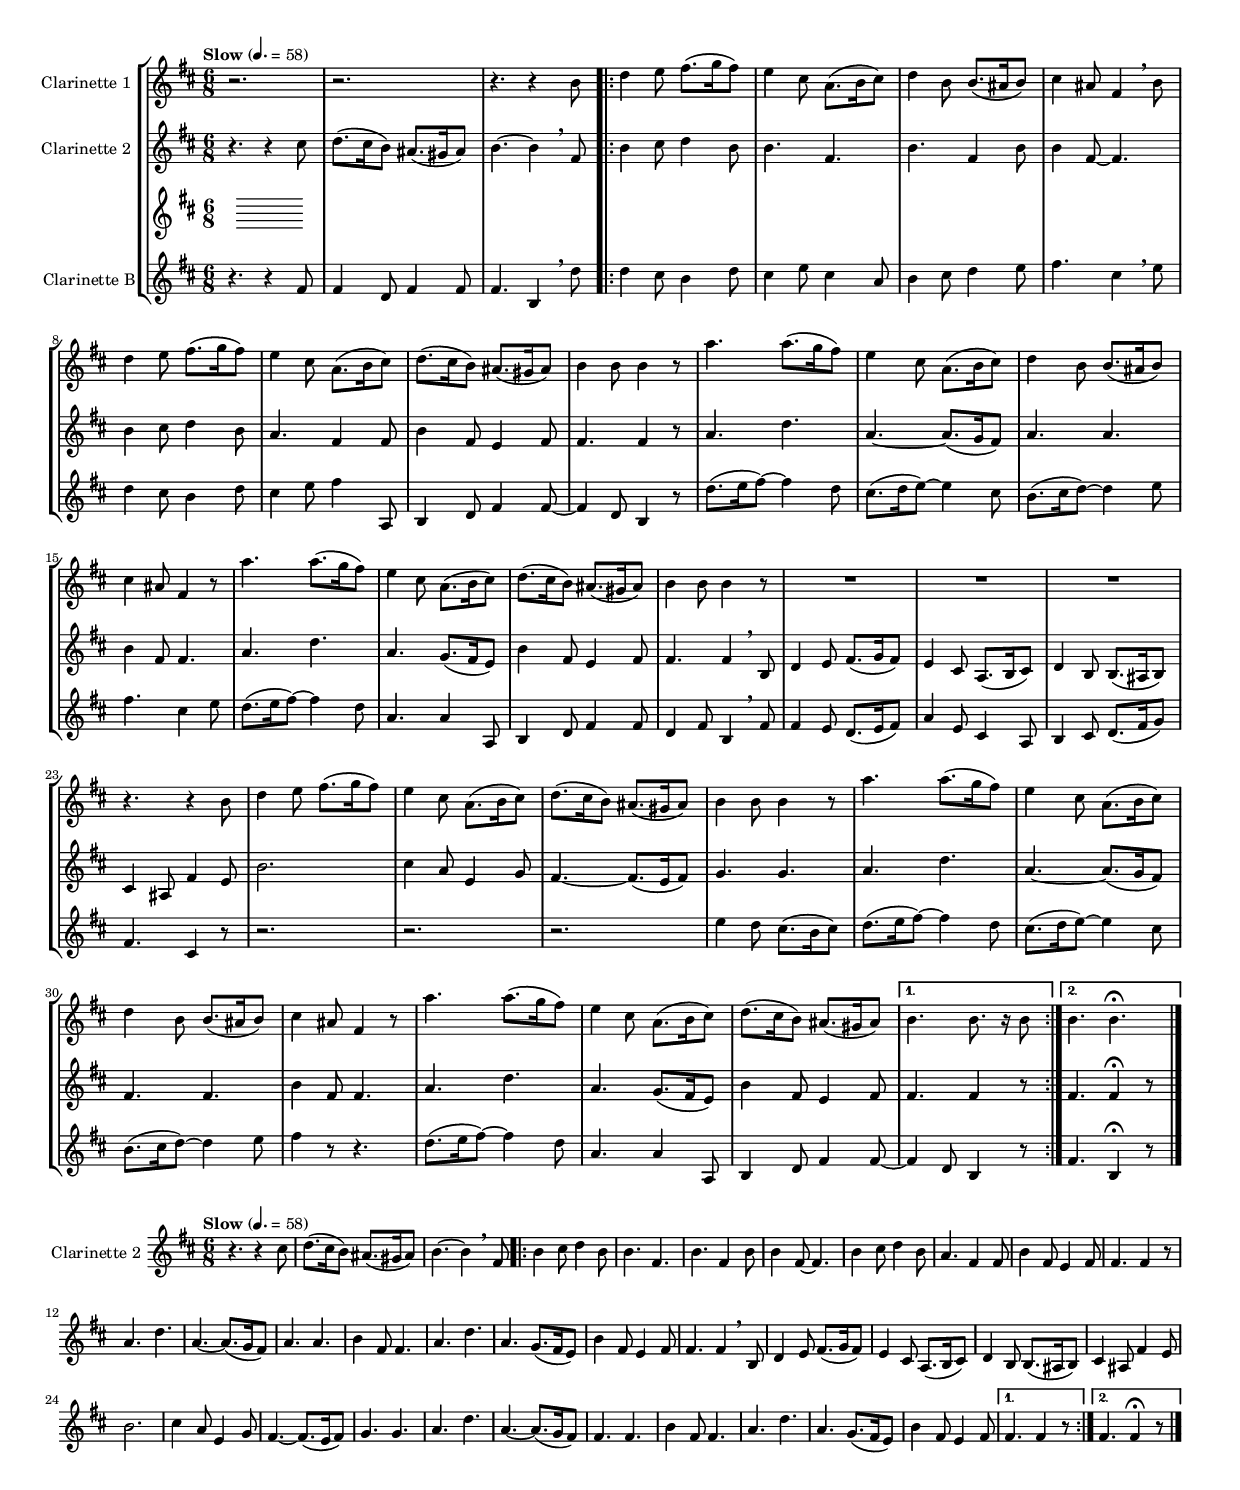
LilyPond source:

\version "2.8.1"

#(set-global-staff-size 20)

global = {
  \key g \major
  \time 6/8
  \tempo "Slow" 4. = 58
}

% mBreak = { \break }
mBreak = { }

clarinetOne = \new Voice \relative c'' { 
% \transpose d' a {
  \set Staff.instrumentName = #"Clarinette 1 "
  r2. |
  r2. |
  r4. r4 e8 
  \repeat volta 2 {
    g4 a8 b8.( c16 b8) |
    a4 fis8 d8.( e16 fis8) |
    g4 e8 e8.( dis16 e8) |
    fis4 dis8 b4 \breathe e8 | %%% 7
    g4 a8 b8.( c16 b8) | 
    a4 fis8 d8.( e16 fis8) | 
    g8.( fis16 e8) dis8.( cis16 dis8) |
    e4 e8 e4 r8 |
    d'4. d8.( c16 b8) |
    a4 fis8 d8.( e16 fis8) | %%% 13
    g4 e8 e8.( dis16 e8) | 
    fis4 dis8 b4 r8 | 
    d'4. d8.( c16 b8) | 
    a4 fis8 d8.( e16 fis8) |
    g8.( fis16 e8) dis8.( cis16 dis8) |
    e4 e8 e4 r8 | %%% 19
    R2. |
    R2. | 
    R2. |
    r4. r4 e8 |
    g4 a8 b8.( c16 b8) |
    a4 fis8 d8.( e16 fis8) |
    g8.( fis16 e8) dis8.( cis16 dis8) | %%% 26
    e4 e8 e4 r8 |
    d'4. d8.( c16 b8) | 
    a4 fis8 d8.( e16 fis8) |
    g4 e8 e8.( dis16 e8) | 
    fis4 dis8 b4 r8 |
    d'4. d8.( c16 b8) | %%% 32
    a4 fis8 d8.( e16 fis8) |
    g8.( fis16 e8) dis8.( cis16 dis8)
  }
  \alternative {
    {e4. e8. r16 e8}
    {e4. e4. \fermata \bar "|."}
  }  
}


clarinetTwo = \new Voice \relative c'' {
  \set Staff.instrumentName = #"Clarinette 2 "
  r4. r4 fis8 |
  g8.( fis16 e8) dis8.( cis16 dis8) |
  e4.~ e4 \breathe b8 
  \repeat volta 2 {
    e4 fis8 g4 e8 |
    e4. b4. |
    e4. b4 e8 |
    e4 b8~ b4. |
    e4 fis8 g4 e8 |
    d4. b4 b8 |
    e4 b8 a4 b8 |
    b4. b4 r8 |
    d4. g4. |
    d4.~ d8.( c16 b8) |
    d4. d4.|
    e4 b8 b4. | 
    d4. g4. |
    d4. c8.( b16 a8) |
    e'4 b8 a4 b8 |
    b4. b4 \breathe e,8 |
    g4 a8 b8.( c16 b8) |
    a4 fis8 d8.( e16 fis8) |
    g4 e8 e8.( dis16 e8) |
    fis4 dis8 b'4 a8 |
    e'2. |
    fis4 d8 a4 c8 |
    b4.~ b8.( a 16 b8) |
    c4. c4. |
    d4. g4. |
    d4.~ d8.( c16 b8) |
    b4. b4. |
    e4 b8 b4. |
    d4. g4. |
    d4. c8.( b16 a8) |
    e'4 b8 a4 b8 
  }
  \alternative {
    { b4. b4 r8 | }
    { b4. b4\fermata r8 \bar "|."}
  }
}

clarinetThree = \new Voice {
}

clarinetFour = \new Voice \relative c'' {
  \set Staff.instrumentName = #"Clarinette B"
  r4. r4 b8 |
  b4 g8 b4 b8 |
  b4. e,4 \breathe g'8 
  \repeat volta 2 {
    g4 fis8 e4 g8 |
    fis4 a8 fis4 d8 |
    e4 fis8 g4 a8 |
    b4. fis4 \breathe a8 |
    g4 fis8 e4 g8 | 
    fis4 a8 b4 d,,8 |
    e4 g8 b4 b8~ |
    b4 g8 e4 r8 |
    g'8.( a16 b8~) b4 g8 |
    fis8.( g16 a8~) a4 fis8 |
    e8.( fis16 g8~) g4 a8 |
    b4. fis4 a8 |
    g8. ( a16 b8~) b4 g8 |
    d4. d4 d,8 |
    e4 g8 b4 b8 |
    g4 b8 e,4 \breathe b'8 |
    b4 a8 g8.( a16 b8) |
    d4 a8 fis4 d8 |
    e4 fis8 g8.( b16 c8) |
    b4. fis4 r8 |
    r2. |
    r2. |
    r2. | %%% 26
    a'4 g8 fis8.( e16 fis8) |
    g8.( a16 b8~) b4 g8 |
    fis8.( g16 a8~) a4 fis8 |
    e8.( fis16 g8~) g4 a8 |
    b4 r8 r4.|
    g8.( a16 b8~) b4 g8 | %%% 32
    d4. d4 d,8 |
    e4 g8 b4 b8~ |
  }
  \alternative {
    { b4 g8 e4 r8 | }
    { b'4. e,4\fermata r8 \bar "|."}
  }
}

music = {
  <<
    \tag #'score \tag #'clari1 \new Staff \with {midiInstrument = #"clarinet"} \transpose d' a { << \global \clarinetOne >> }
    \tag #'score \tag #'clari2 \new Staff \with {midiInstrument = #"clarinet"} \transpose d' a { << \global \clarinetTwo>> }
    \tag #'score \tag #'clari3 \new Staff \with {midiInstrument = #"clarinet"} \transpose d' a { << \global \clarinetThree>> }
    \tag #'score \tag #'clari4 \new Staff \with {midiInstrument = #"clarinet"} \transpose d' a { << \global \clarinetFour>> }
  >>
}

#(set-global-staff-size 14)
\score {
  \new StaffGroup \keepWithTag #'score \music
  \layout { }
  \midi { }
}





\score {
  \keepWithTag #'clari2 \music
  \layout { }
}
